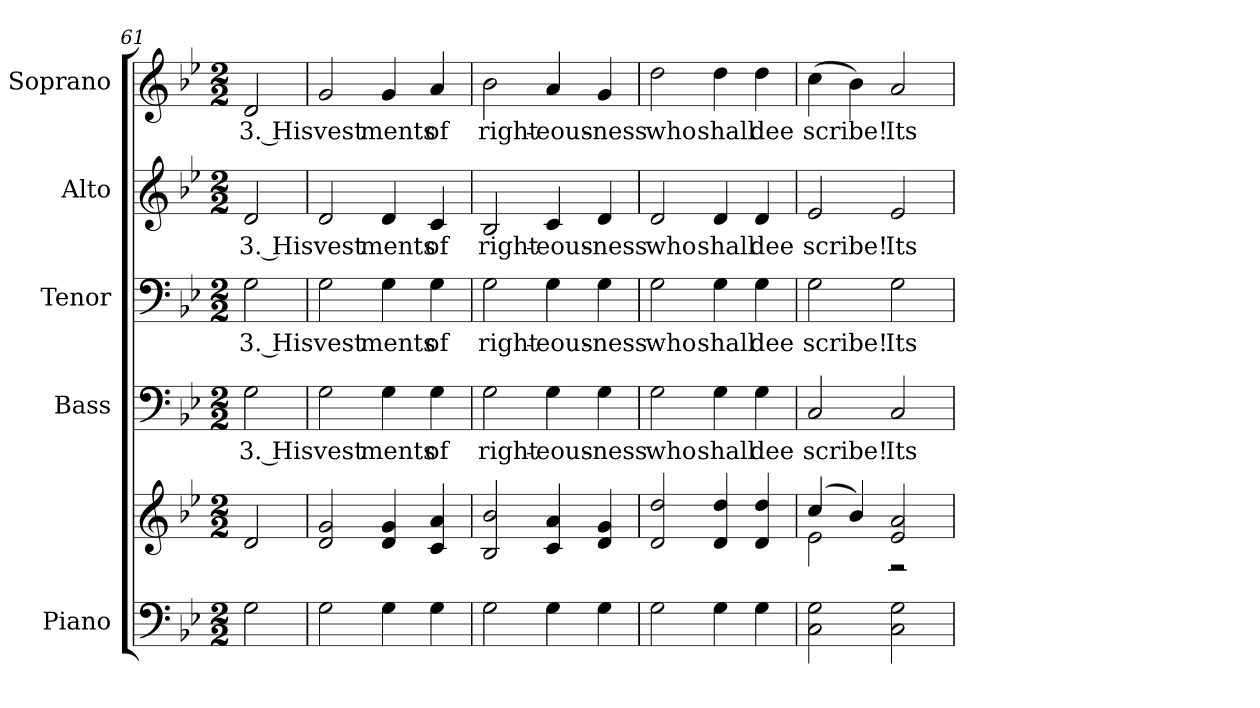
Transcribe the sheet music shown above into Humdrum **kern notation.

**kern	**kern	**kern	**text	**kern	**text	**kern	**text	**kern	**text
*part5	*part5	*part4	*part4	*part3	*part3	*part2	*part2	*part1	*part1
*staff6	*staff5	*staff4	*staff4	*staff3	*staff3	*staff2	*staff2	*staff1	*staff1
*I"Piano	*	*I"Bass	*	*I"Tenor	*	*I"Alto	*	*I"Soprano	*
*I'Pno.	*	*I'B.	*	*I'T.	*	*I'A.	*	*I'S.	*
!!LO:PB:g=z
*clefF4	*clefG2	*clefF4	*	*clefF4	*	*clefG2	*	*clefG2	*
*k[b-e-]	*k[b-e-]	*k[b-e-]	*	*k[b-e-]	*	*k[b-e-]	*	*k[b-e-]	*
*B-:	*B-:	*B-:	*	*B-:	*	*B-:	*	*B-:	*
*M2/2	*M2/2	*M2/2	*	*M2/2	*	*M2/2	*	*M2/2	*
=61	=61	=61	=61	=61	=61	=61	=61	=61	=61
!	!	!	!LO:LY:b:color=#000000	!	!	!	!	!	!
!	!	!	!	!	!LO:LY:b:color=#000000	!	!	!	!
!	!	!	!	!	!	!	!LO:LY:b:color=#000000	!	!
!	!	!	!	!	!	!	!	!	!LO:LY:b:color=#000000
2Gi\	2di/	2Gi\	3. His	2Gi\	3. His	2di/	3. His	2di/	3. His
=62	=62	=62	=62	=62	=62	=62	=62	=62	=62
!	!	!	!LO:LY:b:color=#000000	!	!	!	!	!	!
!	!	!	!	!	!LO:LY:b:color=#000000	!	!	!	!
!	!	!	!	!	!	!	!LO:LY:b:color=#000000	!	!
!	!	!	!	!	!	!	!	!	!LO:LY:b:color=#000000
2Gi\	2di/ 2gi	2Gi\	vest	2Gi\	vest	2di/	vest	2gi/	vest
!	!	!	!LO:LY:b:color=#000000	!	!	!	!	!	!
!	!	!	!	!	!LO:LY:b:color=#000000	!	!	!	!
!	!	!	!	!	!	!	!LO:LY:b:color=#000000	!	!
!	!	!	!	!	!	!	!	!	!LO:LY:b:color=#000000
4Gi\	4di/ 4gi	4Gi\	ments	4Gi\	ments	4di/	ments	4gi/	ments
!	!	!	!LO:LY:b:color=#000000	!	!	!	!	!	!
!	!	!	!	!	!LO:LY:b:color=#000000	!	!	!	!
!	!	!	!	!	!	!	!LO:LY:b:color=#000000	!	!
!	!	!	!	!	!	!	!	!	!LO:LY:b:color=#000000
4Gi\	4ci/ 4ai	4Gi\	of	4Gi\	of	4ci/	of	4ai/	of
!!LO:PB:g=z
=63	=63	=63	=63	=63	=63	=63	=63	=63	=63
!	!	!	!LO:LY:b:color=#000000	!	!	!	!	!	!
!	!	!	!	!	!LO:LY:b:color=#000000	!	!	!	!
!	!	!	!	!	!	!	!LO:LY:b:color=#000000	!	!
!	!	!	!	!	!	!	!	!	!LO:LY:b:color=#000000
2Gi\	2B-i/ 2b-i	2Gi\	right-	2Gi\	right-	2B-i/	right-	2b-i\	right-
!	!	!	!LO:LY:b:color=#000000	!	!	!	!	!	!
!	!	!	!	!	!LO:LY:b:color=#000000	!	!	!	!
!	!	!	!	!	!	!	!LO:LY:b:color=#000000	!	!
!	!	!	!	!	!	!	!	!	!LO:LY:b:color=#000000
4Gi\	4ci/ 4ai	4Gi\	-eous-	4Gi\	-eous-	4ci/	-eous-	4ai/	-eous-
!	!	!	!LO:LY:b:color=#000000	!	!	!	!	!	!
!	!	!	!	!	!LO:LY:b:color=#000000	!	!	!	!
!	!	!	!	!	!	!	!LO:LY:b:color=#000000	!	!
!	!	!	!	!	!	!	!	!	!LO:LY:b:color=#000000
4Gi\	4di/ 4gi	4Gi\	-ness	4Gi\	-ness	4di/	-ness	4gi/	-ness
=64	=64	=64	=64	=64	=64	=64	=64	=64	=64
!	!	!	!LO:LY:b:color=#000000	!	!	!	!	!	!
!	!	!	!	!	!LO:LY:b:color=#000000	!	!	!	!
!	!	!	!	!	!	!	!LO:LY:b:color=#000000	!	!
!	!	!	!	!	!	!	!	!	!LO:LY:b:color=#000000
2Gi\	2di/ 2ddi	2Gi\	who	2Gi\	who	2di/	who	2ddi\	who
!	!	!	!LO:LY:b:color=#000000	!	!	!	!	!	!
!	!	!	!	!	!LO:LY:b:color=#000000	!	!	!	!
!	!	!	!	!	!	!	!LO:LY:b:color=#000000	!	!
!	!	!	!	!	!	!	!	!	!LO:LY:b:color=#000000
4Gi\	4di/ 4ddi	4Gi\	shall	4Gi\	shall	4di/	shall	4ddi\	shall
!	!	!	!LO:LY:b:color=#000000	!	!	!	!	!	!
!	!	!	!	!	!LO:LY:b:color=#000000	!	!	!	!
!	!	!	!	!	!	!	!LO:LY:b:color=#000000	!	!
!	!	!	!	!	!	!	!	!	!LO:LY:b:color=#000000
4Gi\	4di/ 4ddi	4Gi\	dee	4Gi\	dee	4di/	dee	4ddi\	dee
!!LO:LB:g=z
=65	=65	=65	=65	=65	=65	=65	=65	=65	=65
*	*^	*	*	*	*	*	*	*	*
!	!	!	!	!LO:LY:b:color=#000000	!	!	!	!	!	!
!	!	!	!	!	!	!LO:LY:b:color=#000000	!	!	!	!
!	!	!	!	!	!	!	!	!LO:LY:b:color=#000000	!	!
!	!	!	!	!	!	!	!	!	!	!LO:LY:b:color=#000000
2Ci\ 2Gi	(4cci/	2e-i\	2Ci/	scribe!	2Gi\	scribe!	2e-i/	scribe!	(4cci\	scribe!
.	4b-i/)	.	.	.	.	.	.	.	4b-i\)	.
!	!	!	!	!LO:LY:b:color=#000000	!	!	!	!	!	!
!	!	!	!	!	!	!LO:LY:b:color=#000000	!	!	!	!
!	!	!	!	!	!	!	!	!LO:LY:b:color=#000000	!	!
!	!	!	!	!	!	!	!	!	!	!LO:LY:b:color=#000000
2Ci\ 2Gi	2e-i/ 2ai	2r	2Ci/	Its	2Gi\	Its	2e-i/	Its	2ai/	Its
*	*v	*v	*	*	*	*	*	*	*	*
=	=	=	=	=	=	=	=	=	=
*-	*-	*-	*-	*-	*-	*-	*-	*-	*-
